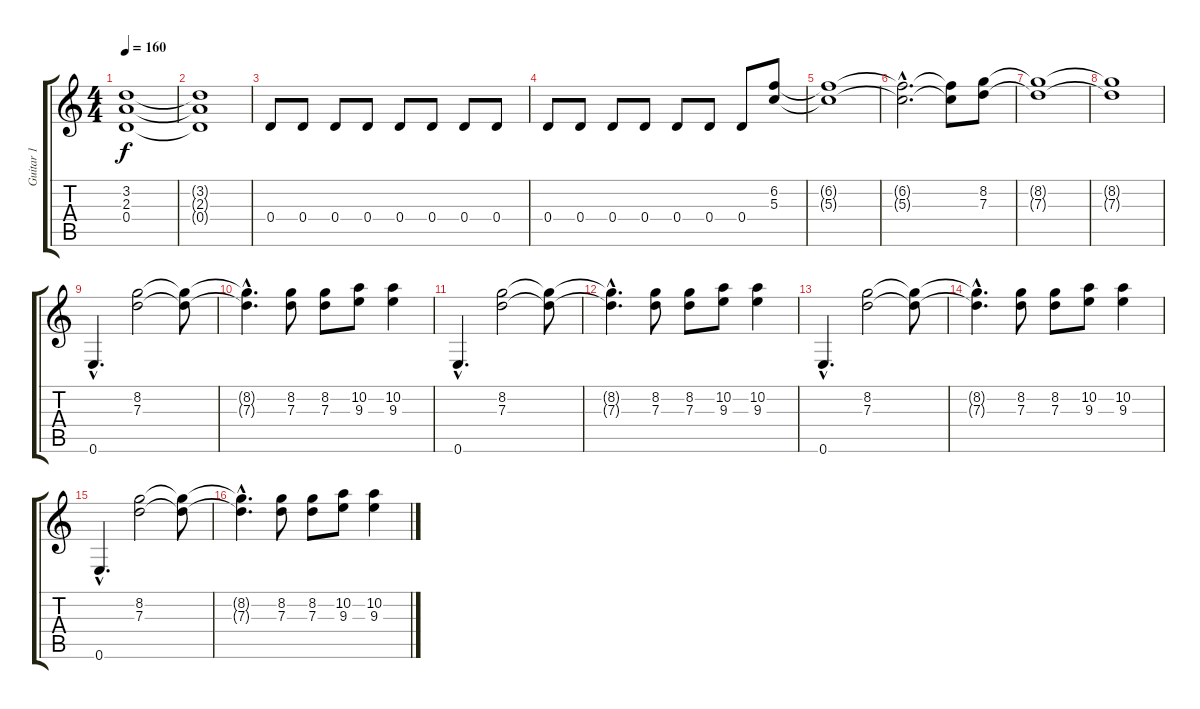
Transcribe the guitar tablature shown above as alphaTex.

\track ("Guitar 1" "Guitar 1") {instrument distortionguitar}
\staff {score tabs}
\tuning (E4 B3 G3 D3 A2 E2) {hide}
\ts (4 4)
\tempo 160
\clef g2
\ks c
(3.2{t} 2.3{t} 0.4{t}).1{dy f} |
(3.2{t} 2.3{t} 0.4{t}).1 |
0.4.8 0.4.8 0.4.8 0.4.8 0.4.8 0.4.8 0.4.8 0.4.8 |
0.4.8 0.4.8 0.4.8 0.4.8 0.4.8 0.4.8 0.4.8 (6.2 5.3).8 |
(6.2{t} 5.3{t}).1 |
(6.2{hac t} 5.3{hac t}).2{d} (6.2{t} 5.3{t}).8 (8.2 7.3).8 |
(8.2{t} 7.3{t}).1 |
(8.2{t} 7.3{t}).1 |
0.6{hac}.4{d} (8.2 7.3).2 (8.2{t} 7.3{t}).8 |
(8.2{hac t} 7.3{hac t}).4{d} (8.2 7.3).8 (8.2 7.3).8 (10.2 9.3).8 (10.2 9.3).4 |
0.6{hac}.4{d} (8.2 7.3).2 (8.2{t} 7.3{t}).8 |
(8.2{hac t} 7.3{hac t}).4{d} (8.2 7.3).8 (8.2 7.3).8 (10.2 9.3).8 (10.2 9.3).4 |
0.6{hac}.4{d} (8.2 7.3).2 (8.2{t} 7.3{t}).8 |
(8.2{hac t} 7.3{hac t}).4{d} (8.2 7.3).8 (8.2 7.3).8 (10.2 9.3).8 (10.2 9.3).4 |
0.6{hac}.4{d} (8.2 7.3).2 (8.2{t} 7.3{t}).8 |
(8.2{hac t} 7.3{hac t}).4{d} (8.2 7.3).8 (8.2 7.3).8 (10.2 9.3).8 (10.2 9.3).4
